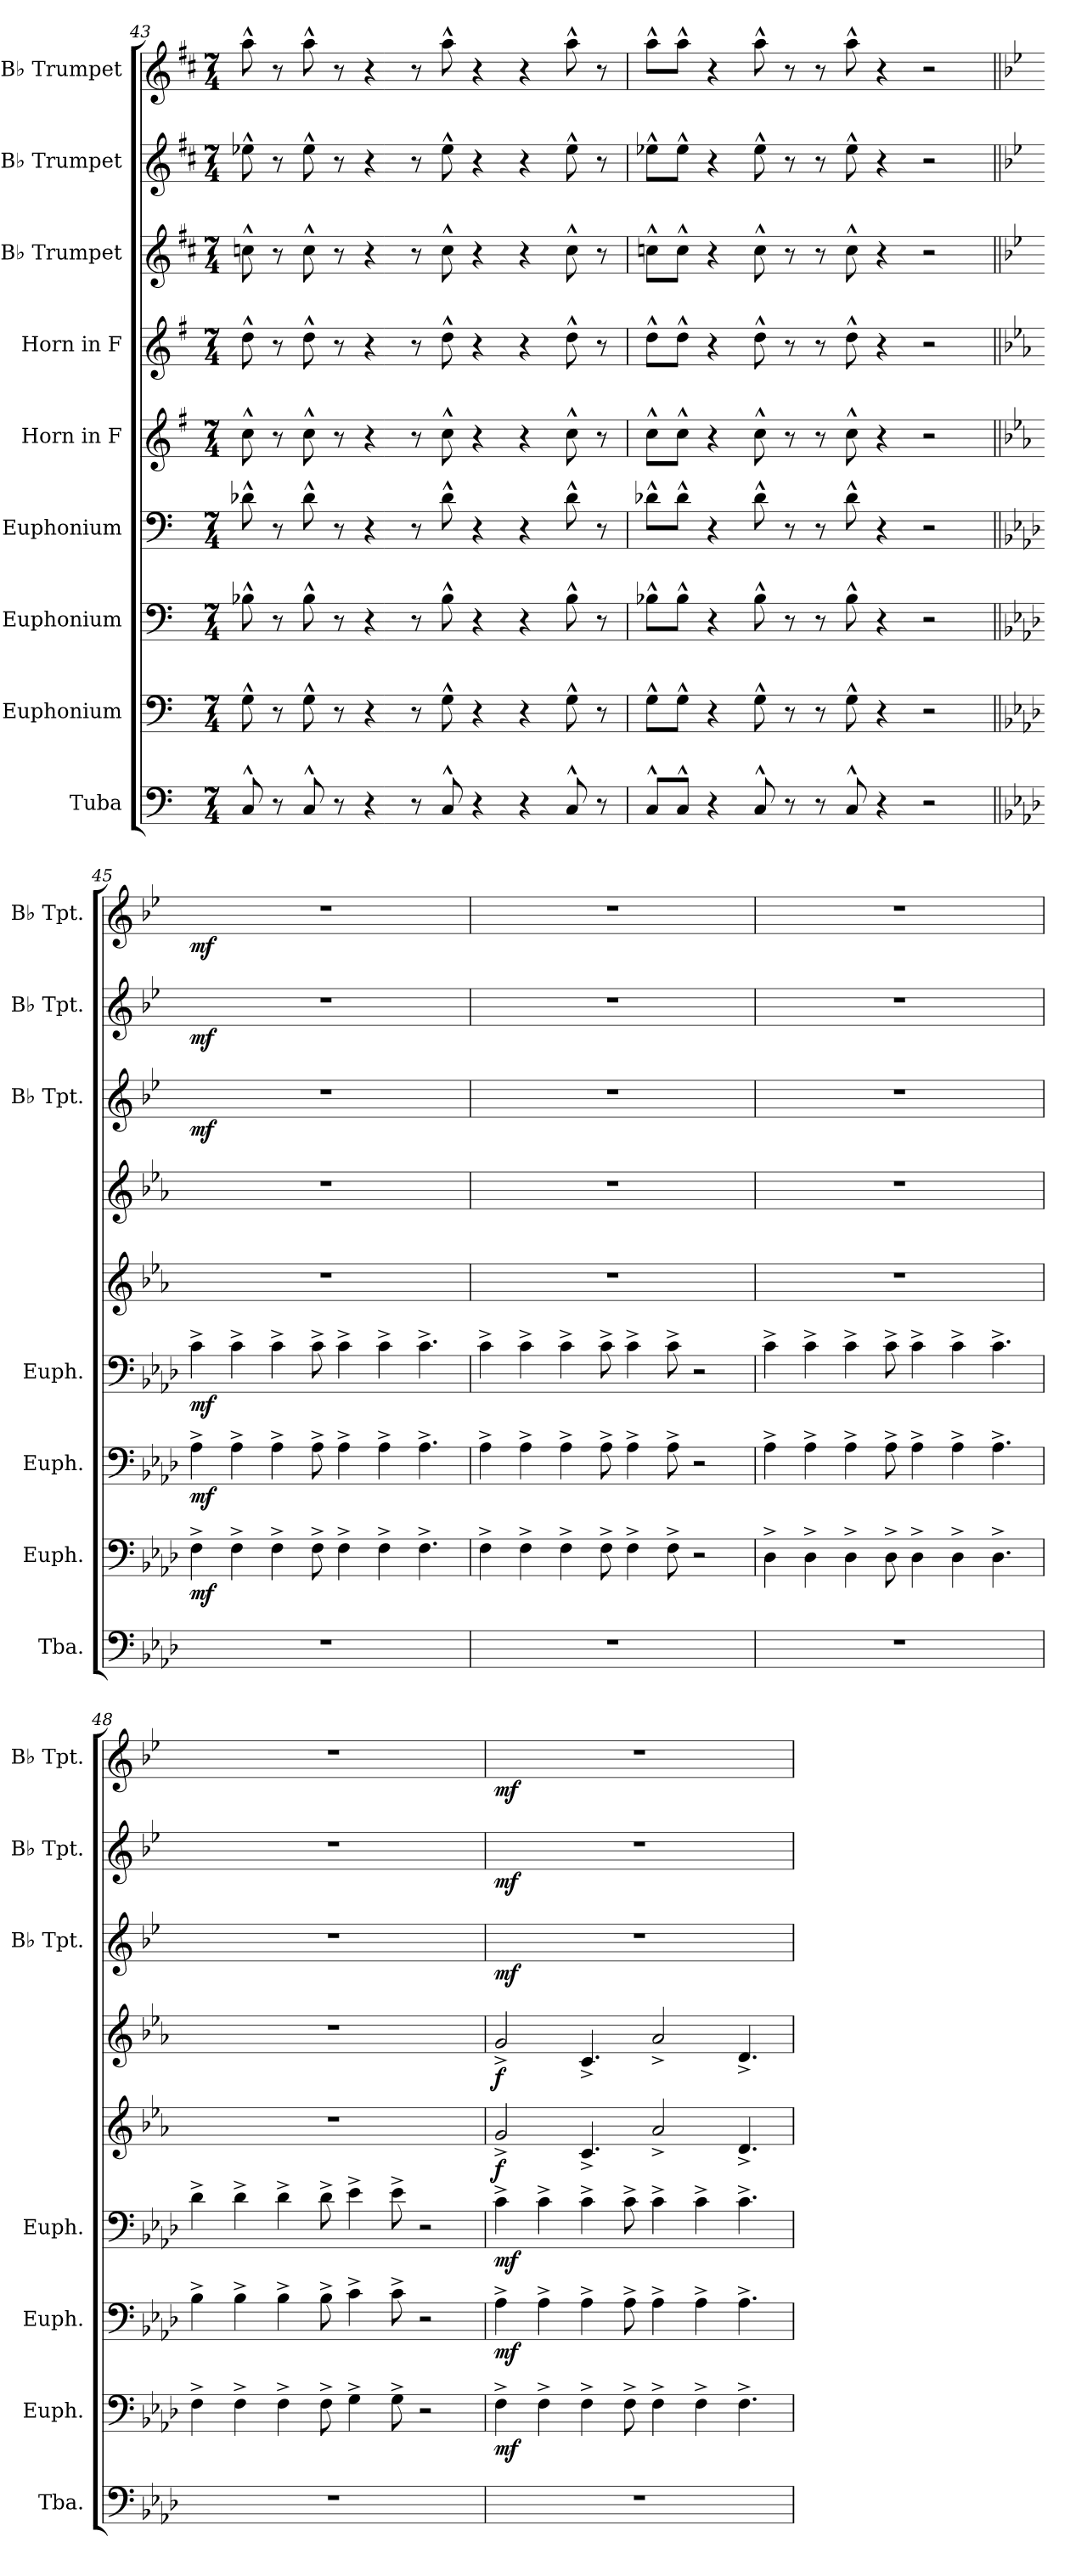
**kern	**kern	**dynam	**kern	**dynam	**kern	**dynam	**kern	**dynam	**kern	**dynam	**kern	**dynam	**kern	**dynam	**kern	**dynam
*part9	*part8	*part8	*part7	*part7	*part6	*part6	*part5	*part5	*part4	*part4	*part3	*part3	*part2	*part2	*part1	*part1
*staff9	*staff8	*staff8	*staff7	*staff7	*staff6	*staff6	*staff5	*staff5	*staff4	*staff4	*staff3	*staff3	*staff2	*staff2	*staff1	*staff1
*I"Tuba	*I"Euphonium	*	*I"Euphonium	*	*I"Euphonium	*	*I"Horn in F	*	*I"Horn in F	*	*I"B♭ Trumpet	*	*I"B♭ Trumpet	*	*I"B♭ Trumpet	*
*I'Tba.	*I'Euph.	*	*I'Euph.	*	*I'Euph.	*	*	*	*	*	*I'B♭ Tpt.	*	*I'B♭ Tpt.	*	*I'B♭ Tpt.	*
*clefF4	*clefF4	*	*clefF4	*	*clefF4	*	*clefG2	*	*clefG2	*	*clefG2	*	*clefG2	*	*clefG2	*
*	*	*	*	*	*	*	*ITrd4c7	*	*ITrd4c7	*	*ITrd1c2	*	*ITrd1c2	*	*ITrd1c2	*
*k[]	*k[]	*	*k[]	*	*k[]	*	*k[]	*	*k[]	*	*k[]	*	*k[]	*	*k[]	*
*M7/4	*M7/4	*	*M7/4	*	*M7/4	*	*M7/4	*	*M7/4	*	*M7/4	*	*M7/4	*	*M7/4	*
=43	=43	=43	=43	=43	=43	=43	=43	=43	=43	=43	=43	=43	=43	=43	=43	=43
8C^^/	8G^^\	.	8B-X^^\	.	8d-X^^\	.	8f^^\	.	8g^^\	.	8b-X^^\	.	8dd-X^^\	.	8gg^^\	.
8r	8r	.	8r	.	8r	.	8r	.	8r	.	8r	.	8r	.	8r	.
8C^^/	8G^^\	.	8B-^^\	.	8d-^^\	.	8f^^\	.	8g^^\	.	8b-^^\	.	8dd-^^\	.	8gg^^\	.
8r	8r	.	8r	.	8r	.	8r	.	8r	.	8r	.	8r	.	8r	.
4r	4r	.	4r	.	4r	.	4r	.	4r	.	4r	.	4r	.	4r	.
8r	8r	.	8r	.	8r	.	8r	.	8r	.	8r	.	8r	.	8r	.
8C^^/	8G^^\	.	8B-^^\	.	8d-^^\	.	8f^^\	.	8g^^\	.	8b-^^\	.	8dd-^^\	.	8gg^^\	.
4r	4r	.	4r	.	4r	.	4r	.	4r	.	4r	.	4r	.	4r	.
4r	4r	.	4r	.	4r	.	4r	.	4r	.	4r	.	4r	.	4r	.
8C^^/	8G^^\	.	8B-^^\	.	8d-^^\	.	8f^^\	.	8g^^\	.	8b-^^\	.	8dd-^^\	.	8gg^^\	.
8r	8r	.	8r	.	8r	.	8r	.	8r	.	8r	.	8r	.	8r	.
!!LO:PB:g=z
=44	=44	=44	=44	=44	=44	=44	=44	=44	=44	=44	=44	=44	=44	=44	=44	=44
8C^^/L	8G^^\L	.	8B-X^^\L	.	8d-X^^\L	.	8f^^\L	.	8g^^\L	.	8b-X^^\L	.	8dd-X^^\L	.	8gg^^\L	.
8C^^/J	8G^^\J	.	8B-^^\J	.	8d-^^\J	.	8f^^\J	.	8g^^\J	.	8b-^^\J	.	8dd-^^\J	.	8gg^^\J	.
4r	4r	.	4r	.	4r	.	4r	.	4r	.	4r	.	4r	.	4r	.
8C^^/	8G^^\	.	8B-^^\	.	8d-^^\	.	8f^^\	.	8g^^\	.	8b-^^\	.	8dd-^^\	.	8gg^^\	.
8r	8r	.	8r	.	8r	.	8r	.	8r	.	8r	.	8r	.	8r	.
8r	8r	.	8r	.	8r	.	8r	.	8r	.	8r	.	8r	.	8r	.
8C^^/	8G^^\	.	8B-^^\	.	8d-^^\	.	8f^^\	.	8g^^\	.	8b-^^\	.	8dd-^^\	.	8gg^^\	.
4r	4r	.	4r	.	4r	.	4r	.	4r	.	4r	.	4r	.	4r	.
2r	2r	.	2r	.	2r	.	2r	.	2r	.	2r	.	2r	.	2r	.
=45||	=45||	=45||	=45||	=45||	=45||	=45||	=45||	=45||	=45||	=45||	=45||	=45||	=45||	=45||	=45||	=45||
*k[b-e-a-d-]	*k[b-e-a-d-]	*	*k[b-e-a-d-]	*	*k[b-e-a-d-]	*	*k[b-e-a-d-]	*	*k[b-e-a-d-]	*	*k[b-e-a-d-]	*	*k[b-e-a-d-]	*	*k[b-e-a-d-]	*
!	!	!LO:DY:b	!	!LO:DY:b	!	!LO:DY:b	!	!	!	!	!	!LO:DY:b	!	!LO:DY:b	!	!LO:DY:b
1..r	4F^\	mf	4A-^\	mf	4c^\	mf	1..r	.	1..r	.	1..r	mf	1..r	mf	1..r	mf
.	4F^\	.	4A-^\	.	4c^\	.	.	.	.	.	.	.	.	.	.	.
.	4F^\	.	4A-^\	.	4c^\	.	.	.	.	.	.	.	.	.	.	.
.	8F^\	.	8A-^\	.	8c^\	.	.	.	.	.	.	.	.	.	.	.
.	4F^\	.	4A-^\	.	4c^\	.	.	.	.	.	.	.	.	.	.	.
.	4F^\	.	4A-^\	.	4c^\	.	.	.	.	.	.	.	.	.	.	.
.	4.F^\	.	4.A-^\	.	4.c^\	.	.	.	.	.	.	.	.	.	.	.
=46	=46	=46	=46	=46	=46	=46	=46	=46	=46	=46	=46	=46	=46	=46	=46	=46
1..r	4F^\	.	4A-^\	.	4c^\	.	1..r	.	1..r	.	1..r	.	1..r	.	1..r	.
.	4F^\	.	4A-^\	.	4c^\	.	.	.	.	.	.	.	.	.	.	.
.	4F^\	.	4A-^\	.	4c^\	.	.	.	.	.	.	.	.	.	.	.
.	8F^\	.	8A-^\	.	8c^\	.	.	.	.	.	.	.	.	.	.	.
.	4F^\	.	4A-^\	.	4c^\	.	.	.	.	.	.	.	.	.	.	.
.	8F^\	.	8A-^\	.	8c^\	.	.	.	.	.	.	.	.	.	.	.
.	2r	.	2r	.	2r	.	.	.	.	.	.	.	.	.	.	.
!!LO:PB:g=z
=47	=47	=47	=47	=47	=47	=47	=47	=47	=47	=47	=47	=47	=47	=47	=47	=47
1..r	4D-^\	.	4A-^\	.	4c^\	.	1..r	.	1..r	.	1..r	.	1..r	.	1..r	.
.	4D-^\	.	4A-^\	.	4c^\	.	.	.	.	.	.	.	.	.	.	.
.	4D-^\	.	4A-^\	.	4c^\	.	.	.	.	.	.	.	.	.	.	.
.	8D-^\	.	8A-^\	.	8c^\	.	.	.	.	.	.	.	.	.	.	.
.	4D-^\	.	4A-^\	.	4c^\	.	.	.	.	.	.	.	.	.	.	.
.	4D-^\	.	4A-^\	.	4c^\	.	.	.	.	.	.	.	.	.	.	.
.	4.D-^\	.	4.A-^\	.	4.c^\	.	.	.	.	.	.	.	.	.	.	.
=48	=48	=48	=48	=48	=48	=48	=48	=48	=48	=48	=48	=48	=48	=48	=48	=48
1..r	4F^\	.	4B-^\	.	4d-^\	.	1..r	.	1..r	.	1..r	.	1..r	.	1..r	.
.	4F^\	.	4B-^\	.	4d-^\	.	.	.	.	.	.	.	.	.	.	.
.	4F^\	.	4B-^\	.	4d-^\	.	.	.	.	.	.	.	.	.	.	.
.	8F^\	.	8B-^\	.	8d-^\	.	.	.	.	.	.	.	.	.	.	.
.	4G^\	.	4c^\	.	4e-^\	.	.	.	.	.	.	.	.	.	.	.
.	8G^\	.	8c^\	.	8e-^\	.	.	.	.	.	.	.	.	.	.	.
.	2r	.	2r	.	2r	.	.	.	.	.	.	.	.	.	.	.
=49	=49	=49	=49	=49	=49	=49	=49	=49	=49	=49	=49	=49	=49	=49	=49	=49
!	!	!LO:DY:b	!	!LO:DY:b	!	!LO:DY:b	!	!LO:DY:b	!	!LO:DY:b	!	!LO:DY:b	!	!LO:DY:b	!	!LO:DY:b
1..r	4F^\	mf	4A-^\	mf	4c^\	mf	2c^/	f	2c^/	f	1..r	mf	1..r	mf	1..r	mf
.	4F^\	.	4A-^\	.	4c^\	.	.	.	.	.	.	.	.	.	.	.
.	4F^\	.	4A-^\	.	4c^\	.	4.F^/	.	4.F^/	.	.	.	.	.	.	.
.	8F^\	.	8A-^\	.	8c^\	.	.	.	.	.	.	.	.	.	.	.
.	4F^\	.	4A-^\	.	4c^\	.	2d-^/	.	2d-^/	.	.	.	.	.	.	.
.	4F^\	.	4A-^\	.	4c^\	.	.	.	.	.	.	.	.	.	.	.
.	4.F^\	.	4.A-^\	.	4.c^\	.	4.G^/	.	4.G^/	.	.	.	.	.	.	.
=	=	=	=	=	=	=	=	=	=	=	=	=	=	=	=	=
*-	*-	*-	*-	*-	*-	*-	*-	*-	*-	*-	*-	*-	*-	*-	*-	*-
